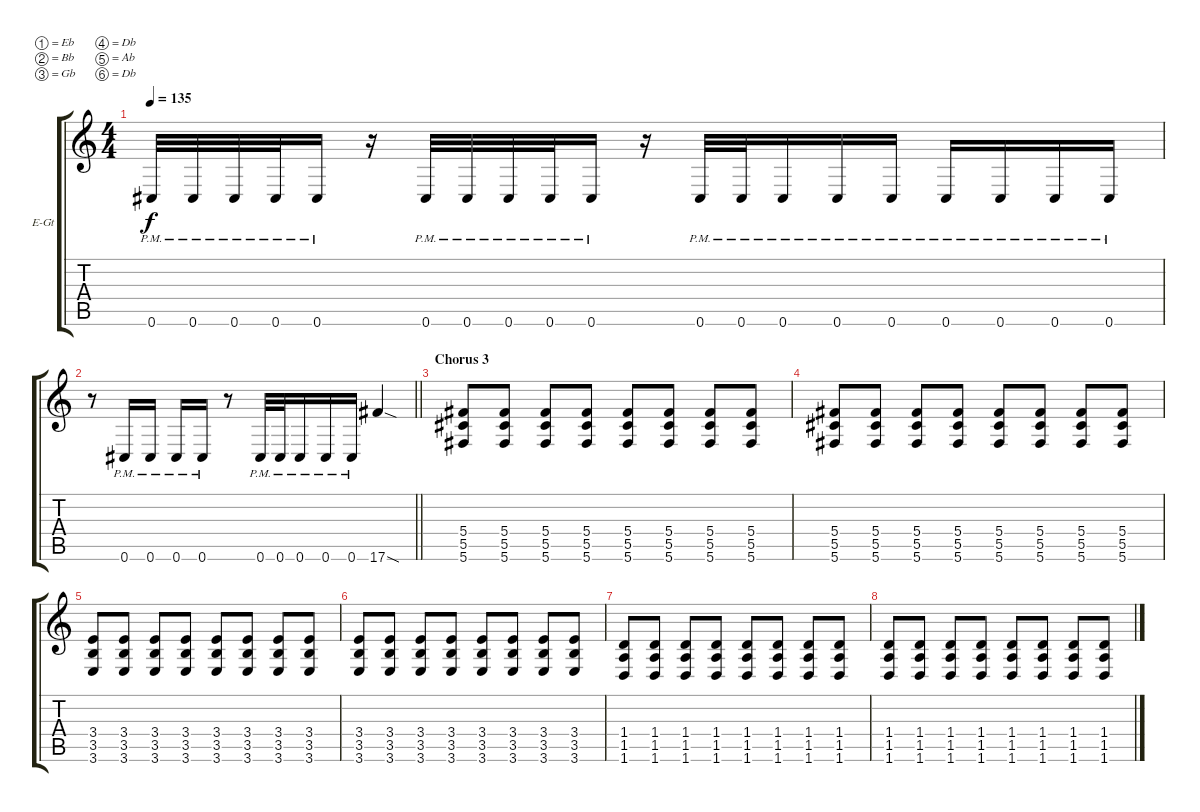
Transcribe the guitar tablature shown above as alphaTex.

\bracketExtendMode groupsimilarinstruments
\firstSystemTrackNameOrientation horizontal
\otherSystemsTrackNameOrientation horizontal
\track ("Rhythm Guitar" "E-Gt") {instrument overdrivenguitar}
\staff {score tabs}
\tuning (Eb4 Bb3 Gb3 Db3 Ab2 Db2)
\ts (4 4)
\tempo 135
\clef g2
\ks c
0.6{pm}.32{dy f} 0.6{pm}.32 0.6{pm}.32 0.6{pm}.32 0.6{pm}.16 r.16 0.6{pm}.32 0.6{pm}.32 0.6{pm}.32 0.6{pm}.32 0.6{pm}.16 r.16 0.6{pm}.32 0.6{pm}.32 0.6{pm}.16 0.6{pm}.16 0.6{pm}.16 0.6{pm}.16 0.6{pm}.16 0.6{pm}.16 0.6{pm}.16 |
\barLineRight lightlight
r.8 0.6{pm}.16 0.6{pm}.16 0.6{pm}.16 0.6{pm}.16 r.8 0.6{pm}.32 0.6{pm}.32 0.6{pm}.16 0.6{pm}.16 0.6{pm}.16 17.6{sod}.4 |
\section ("" "Chorus 3")
(5.4 5.5 5.6).8 (5.4 5.5 5.6).8 (5.4 5.5 5.6).8 (5.4 5.5 5.6).8 (5.4 5.5 5.6).8 (5.4 5.5 5.6).8 (5.4 5.5 5.6).8 (5.4 5.5 5.6).8 |
(5.4 5.5 5.6).8 (5.4 5.5 5.6).8 (5.4 5.5 5.6).8 (5.4 5.5 5.6).8 (5.4 5.5 5.6).8 (5.4 5.5 5.6).8 (5.4 5.5 5.6).8 (5.4 5.5 5.6).8 |
(3.4 3.5 3.6).8 (3.4 3.5 3.6).8 (3.4 3.5 3.6).8 (3.4 3.5 3.6).8 (3.4 3.5 3.6).8 (3.4 3.5 3.6).8 (3.4 3.5 3.6).8 (3.4 3.5 3.6).8 |
(3.4 3.5 3.6).8 (3.4 3.5 3.6).8 (3.4 3.5 3.6).8 (3.4 3.5 3.6).8 (3.4 3.5 3.6).8 (3.4 3.5 3.6).8 (3.4 3.5 3.6).8 (3.4 3.5 3.6).8 |
(1.4 1.5 1.6).8 (1.4 1.5 1.6).8 (1.4 1.5 1.6).8 (1.4 1.5 1.6).8 (1.4 1.5 1.6).8 (1.4 1.5 1.6).8 (1.4 1.5 1.6).8 (1.4 1.5 1.6).8 |
(1.4 1.5 1.6).8 (1.4 1.5 1.6).8 (1.4 1.5 1.6).8 (1.4 1.5 1.6).8 (1.4 1.5 1.6).8 (1.4 1.5 1.6).8 (1.4 1.5 1.6).8 (1.4 1.5 1.6).8
